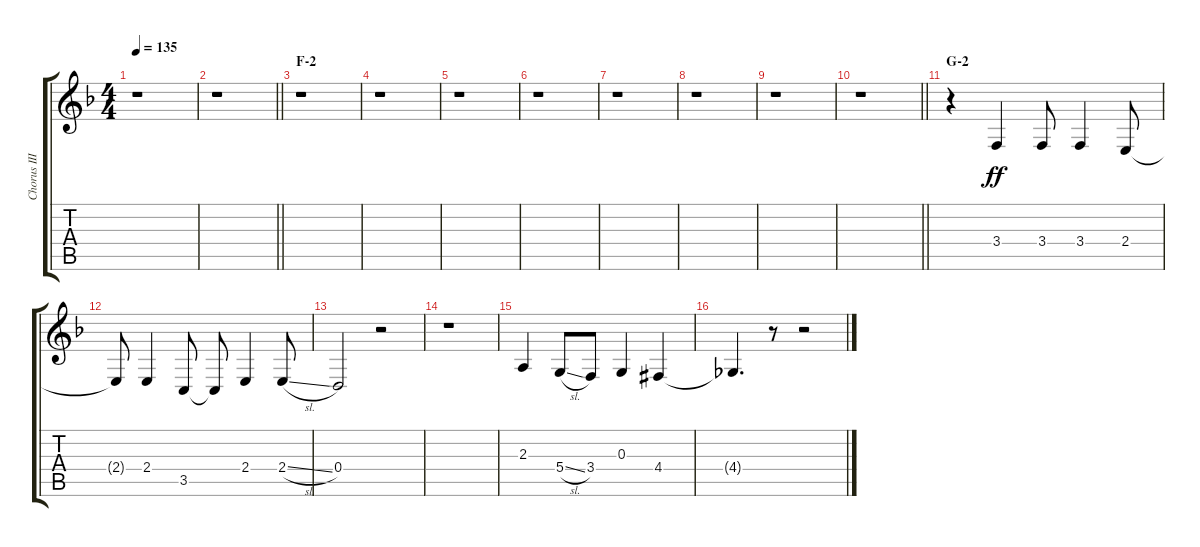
\track ("Chorus III" "Chorus III") {instrument voiceoohs}
\staff {score tabs}
\tuning (E4 B3 G3 D3 A2 E2) {hide}
\ts (4 4)
\tempo 135
\clef g2
\ks f
r.1{dy ff} |
\barLineRight lightlight
r.1 |
\section ("" "F-2")
r.1 |
r.1 |
r.1 |
r.1 |
r.1 |
r.1 |
r.1 |
\barLineRight lightlight
r.1 |
\section ("" "G-2")
r.4 3.4.4 3.4.8 3.4.4 2.4.8 |
2.4{t}.8 2.4.4 3.5.8 3.5{t}.8 2.4.4 2.4{sl}.8 |
0.4.2 r.2 |
r.1 |
2.3.4 5.4{sl}.8 3.4.8 0.3.4 4.4{acc #}.4 |
4.4{t}.4{d} r.8 r.2
